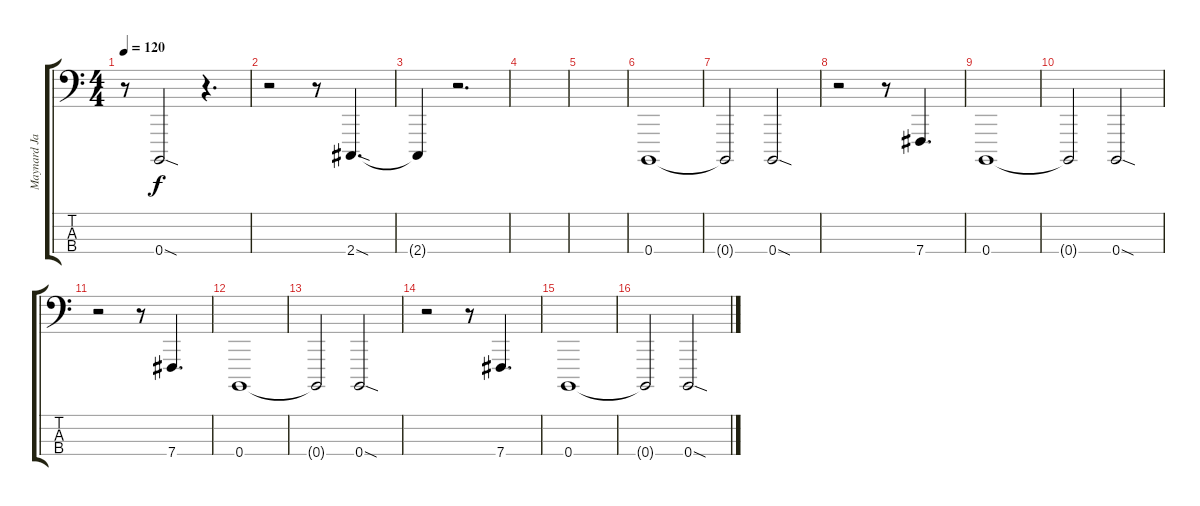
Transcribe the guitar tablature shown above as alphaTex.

\track ("Maynard James Keenan" "Maynard Ja") {instrument lead2sawtooth}
\staff {score tabs}
\tuning (G2 D2 A1 B0) {hide}
\ts (4 4)
\tempo 120
\clef f4
\ks c
r.8{dy f} 0.4{sod}.2 r.4{d} |
r.2 r.8 2.4{sod}.4{d} |
2.4{t}.4 r.2{d} |
|
|
0.4.1 |
0.4{t}.2 0.4{sod}.2 |
r.2 r.8 7.4.4{d} |
0.4.1 |
0.4{t}.2 0.4{sod}.2 |
r.2 r.8 7.4.4{d} |
0.4.1 |
0.4{t}.2 0.4{sod}.2 |
r.2 r.8 7.4.4{d} |
0.4.1 |
0.4{t}.2 0.4{sod}.2
